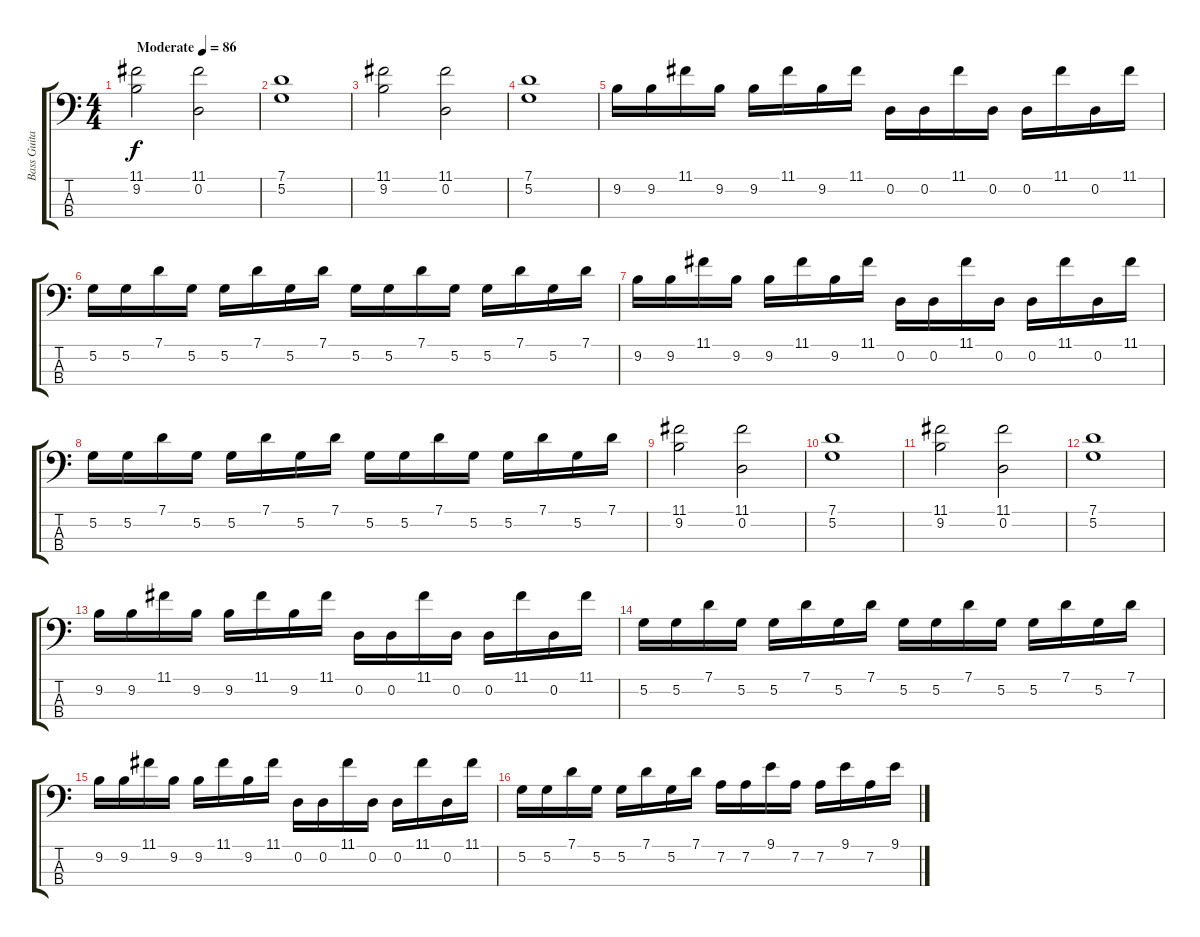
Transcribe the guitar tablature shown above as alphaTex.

\track ("Bass Guitar" "Bass Guita") {instrument electricbassfinger}
\staff {score tabs}
\tuning (G2 D2 A1 E1) {hide}
\ts (4 4)
\tempo (86 "Moderate")
\clef f4
\ks c
(11.1 9.2).2{dy f instrument electricbassfinger} (11.1 0.2).2 |
(7.1 5.2).1 |
(11.1 9.2).2 (11.1 0.2).2 |
(7.1 5.2).1 |
9.2.16 9.2.16 11.1.16 9.2.16 9.2.16 11.1.16 9.2.16 11.1.16 0.2.16 0.2.16 11.1.16 0.2.16 0.2.16 11.1.16 0.2.16 11.1.16 |
5.2.16 5.2.16 7.1.16 5.2.16 5.2.16 7.1.16 5.2.16 7.1.16 5.2.16 5.2.16 7.1.16 5.2.16 5.2.16 7.1.16 5.2.16 7.1.16 |
9.2.16 9.2.16 11.1.16 9.2.16 9.2.16 11.1.16 9.2.16 11.1.16 0.2.16 0.2.16 11.1.16 0.2.16 0.2.16 11.1.16 0.2.16 11.1.16 |
5.2.16 5.2.16 7.1.16 5.2.16 5.2.16 7.1.16 5.2.16 7.1.16 5.2.16 5.2.16 7.1.16 5.2.16 5.2.16 7.1.16 5.2.16 7.1.16 |
(11.1 9.2).2 (11.1 0.2).2 |
(7.1 5.2).1 |
(11.1 9.2).2 (11.1 0.2).2 |
(7.1 5.2).1 |
9.2.16 9.2.16 11.1.16 9.2.16 9.2.16 11.1.16 9.2.16 11.1.16 0.2.16 0.2.16 11.1.16 0.2.16 0.2.16 11.1.16 0.2.16 11.1.16 |
5.2.16 5.2.16 7.1.16 5.2.16 5.2.16 7.1.16 5.2.16 7.1.16 5.2.16 5.2.16 7.1.16 5.2.16 5.2.16 7.1.16 5.2.16 7.1.16 |
9.2.16 9.2.16 11.1.16 9.2.16 9.2.16 11.1.16 9.2.16 11.1.16 0.2.16 0.2.16 11.1.16 0.2.16 0.2.16 11.1.16 0.2.16 11.1.16 |
5.2.16 5.2.16 7.1.16 5.2.16 5.2.16 7.1.16 5.2.16 7.1.16 7.2.16 7.2.16 9.1.16 7.2.16 7.2.16 9.1.16 7.2.16 9.1.16
